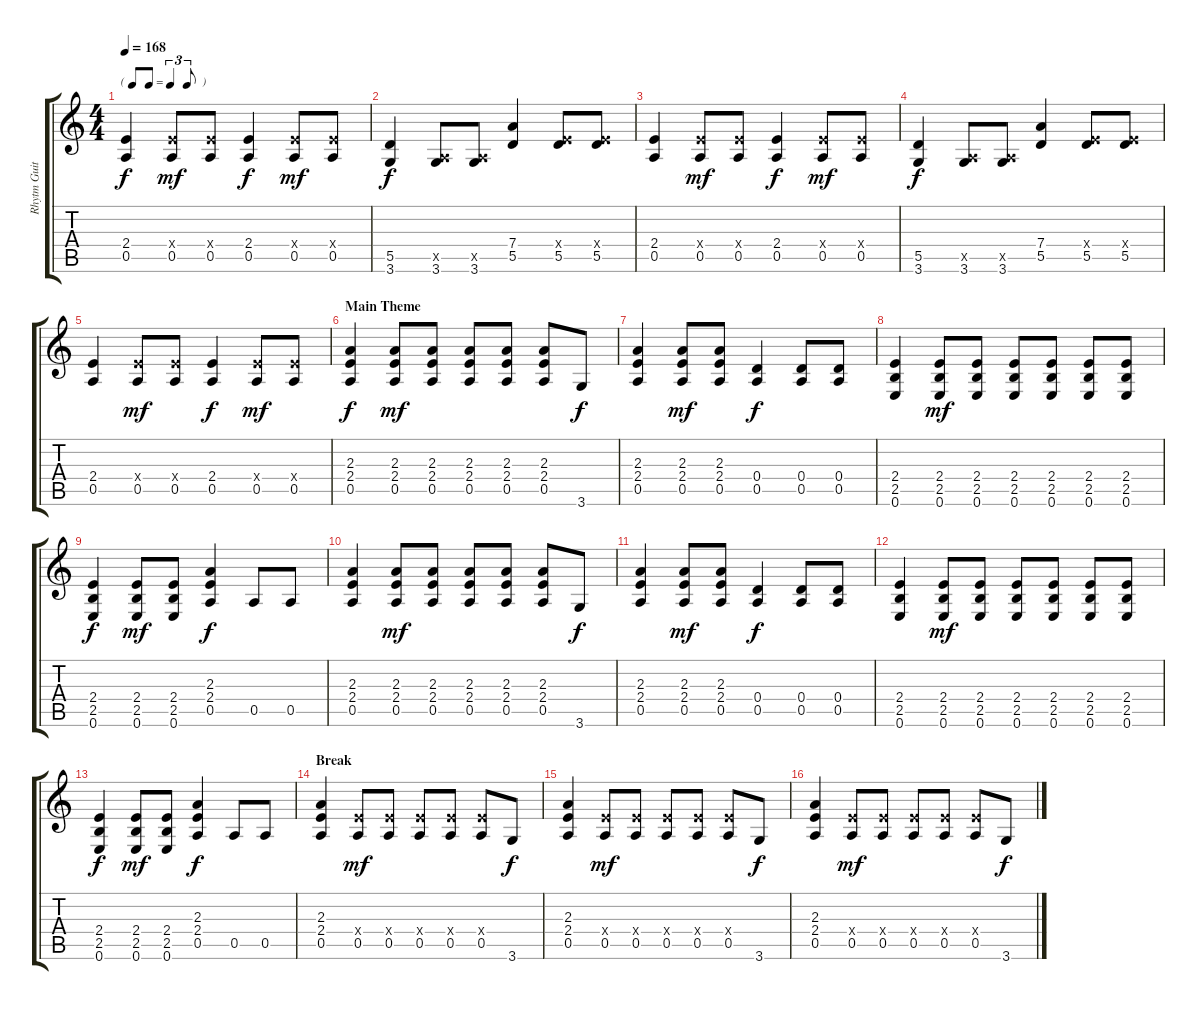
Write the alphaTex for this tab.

\track ("Rhytm Guitar 2" "Rhytm Guit") {instrument distortionguitar}
\staff {score tabs}
\tuning (E4 B3 G3 D3 A2 E2) {hide}
\ts (4 4)
\tf triplet8th
\tempo 168
\clef g2
\ks c
(2.4 0.5).4{dy f} (2.4{x} 0.5).8{dy mf} (2.4{x} 0.5).8 (2.4 0.5).4{dy f} (2.4{x} 0.5).8{dy mf} (2.4{x} 0.5).8 |
(5.5 3.6).4{dy f} (0.5{x} 3.6).8 (0.5{x} 3.6).8 (7.4 5.5).4 (2.4{x} 5.5).8 (2.4{x} 5.5).8 |
(2.4 0.5).4 (2.4{x} 0.5).8{dy mf} (2.4{x} 0.5).8 (2.4 0.5).4{dy f} (2.4{x} 0.5).8{dy mf} (2.4{x} 0.5).8 |
(5.5 3.6).4{dy f} (0.5{x} 3.6).8 (0.5{x} 3.6).8 (7.4 5.5).4 (2.4{x} 5.5).8 (2.4{x} 5.5).8 |
(2.4 0.5).4 (2.4{x} 0.5).8{dy mf} (2.4{x} 0.5).8 (2.4 0.5).4{dy f} (2.4{x} 0.5).8{dy mf} (2.4{x} 0.5).8 |
\section ("" "Main Theme")
(2.3 2.4 0.5).4{dy f} (2.3 2.4 0.5).8{dy mf} (2.3 2.4 0.5).8 (2.3 2.4 0.5).8 (2.3 2.4 0.5).8 (2.3 2.4 0.5).8 3.6.8{dy f} |
(2.3 2.4 0.5).4 (2.3 2.4 0.5).8{dy mf} (2.3 2.4 0.5).8 (0.4 0.5).4{dy f} (0.4 0.5).8 (0.4 0.5).8 |
(2.4 2.5 0.6).4 (2.4 2.5 0.6).8{dy mf} (2.4 2.5 0.6).8 (2.4 2.5 0.6).8 (2.4 2.5 0.6).8 (2.4 2.5 0.6).8 (2.4 2.5 0.6).8 |
(2.4 2.5 0.6).4{dy f} (2.4 2.5 0.6).8{dy mf} (2.4 2.5 0.6).8 (2.3 2.4 0.5).4{dy f} 0.5.8 0.5.8 |
(2.3 2.4 0.5).4 (2.3 2.4 0.5).8{dy mf} (2.3 2.4 0.5).8 (2.3 2.4 0.5).8 (2.3 2.4 0.5).8 (2.3 2.4 0.5).8 3.6.8{dy f} |
(2.3 2.4 0.5).4 (2.3 2.4 0.5).8{dy mf} (2.3 2.4 0.5).8 (0.4 0.5).4{dy f} (0.4 0.5).8 (0.4 0.5).8 |
(2.4 2.5 0.6).4 (2.4 2.5 0.6).8{dy mf} (2.4 2.5 0.6).8 (2.4 2.5 0.6).8 (2.4 2.5 0.6).8 (2.4 2.5 0.6).8 (2.4 2.5 0.6).8 |
(2.4 2.5 0.6).4{dy f} (2.4 2.5 0.6).8{dy mf} (2.4 2.5 0.6).8 (2.3 2.4 0.5).4{dy f} 0.5.8 0.5.8 |
\section ("" "Break")
(2.3 2.4 0.5).4 (2.4{x} 0.5).8{dy mf} (2.4{x} 0.5).8 (2.4{x} 0.5).8 (2.4{x} 0.5).8 (2.4{x} 0.5).8 3.6.8{dy f} |
(2.3 2.4 0.5).4 (2.4{x} 0.5).8{dy mf} (2.4{x} 0.5).8 (2.4{x} 0.5).8 (2.4{x} 0.5).8 (2.4{x} 0.5).8 3.6.8{dy f} |
(2.3 2.4 0.5).4 (2.4{x} 0.5).8{dy mf} (2.4{x} 0.5).8 (2.4{x} 0.5).8 (2.4{x} 0.5).8 (2.4{x} 0.5).8 3.6.8{dy f}
